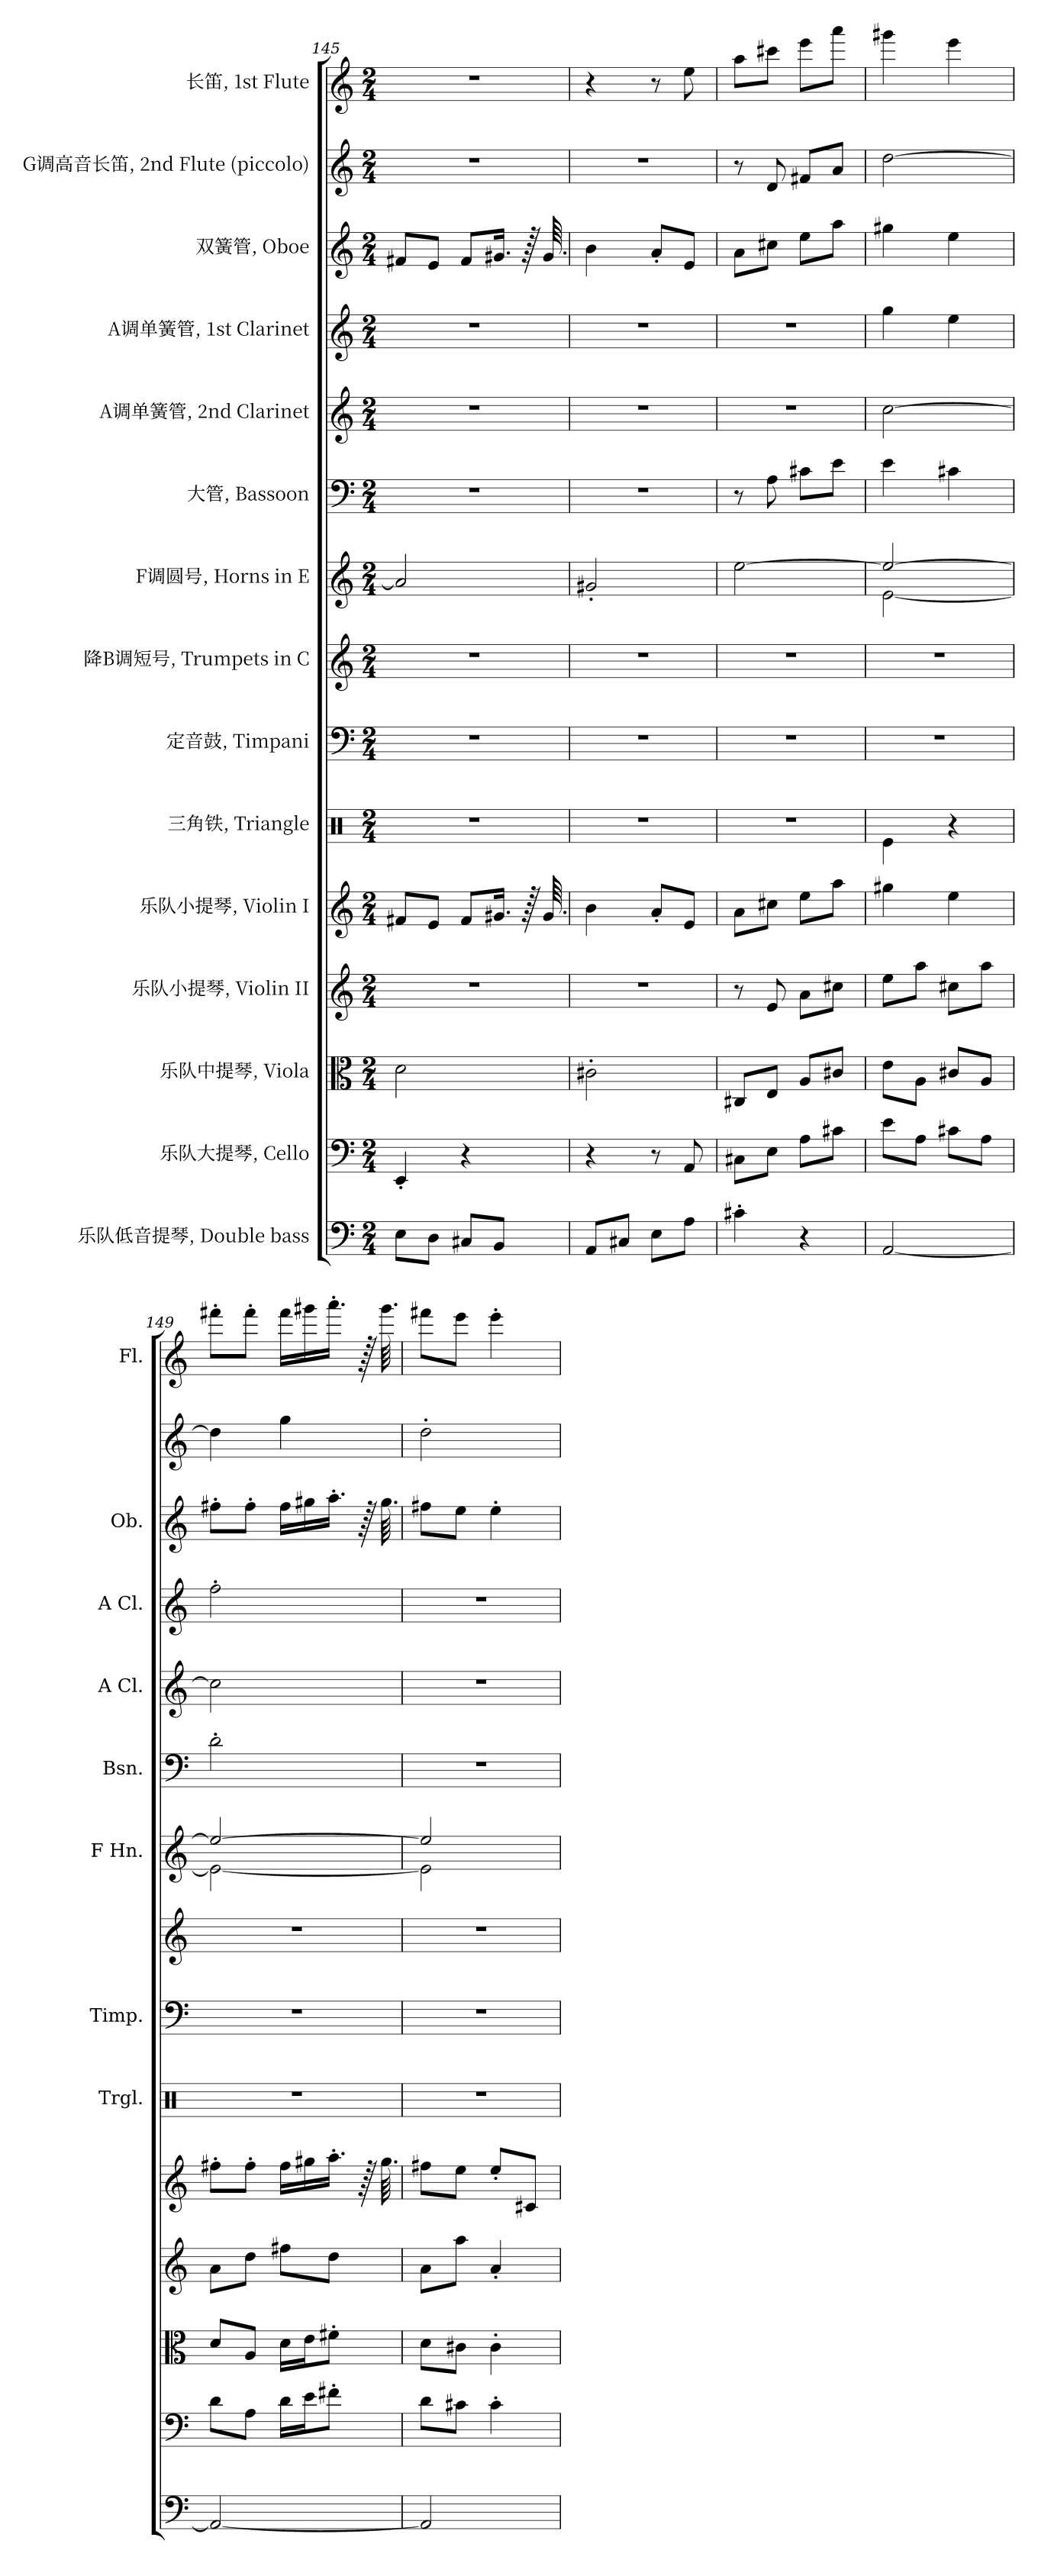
**kern	**kern	**kern	**kern	**kern	**kern	**kern	**kern	**kern	**kern	**kern	**kern	**kern	**kern	**kern
*part15	*part14	*part13	*part12	*part11	*part10	*part9	*part8	*part7	*part6	*part5	*part4	*part3	*part2	*part1
*staff15	*staff14	*staff13	*staff12	*staff11	*staff10	*staff9	*staff8	*staff7	*staff6	*staff5	*staff4	*staff3	*staff2	*staff1
*I"乐队低音提琴, Double bass	*I"乐队大提琴, Cello	*I"乐队中提琴, Viola	*I"乐队小提琴, Violin II	*I"乐队小提琴, Violin I	*I"三角铁, Triangle	*I"定音鼓, Timpani	*I"降B调短号, Trumpets in C	*I"F调圆号, Horns in E	*I"大管, Bassoon	*I"A调单簧管, 2nd Clarinet	*I"A调单簧管, 1st Clarinet	*I"双簧管, Oboe	*I"G调高音长笛, 2nd Flute (piccolo)	*I"长笛, 1st Flute
*	*	*	*	*	*I'Trgl.	*I'Timp.	*	*I'F Hn.	*I'Bsn.	*I'A Cl.	*I'A Cl.	*I'Ob.	*	*I'Fl.
*clefF4	*clefF4	*clefC3	*clefG2	*clefG2	*clefX	*clefF4	*clefG2	*clefG2	*clefF4	*clefG2	*clefG2	*clefG2	*clefG2	*clefG2
*ITrd7c12	*	*	*	*	*	*	*ITrd1c2	*ITrd4c7	*	*ITrd2c3	*ITrd2c3	*	*ITrd-4c-7	*
*k[]	*k[]	*k[]	*k[]	*k[]	*k[]	*k[]	*k[b-e-]	*k[b-]	*k[]	*k[f#c#g#]	*k[f#c#g#]	*k[]	*k[f#]	*k[]
*M2/4	*M2/4	*M2/4	*M2/4	*M2/4	*M2/4	*M2/4	*M2/4	*M2/4	*M2/4	*M2/4	*M2/4	*M2/4	*M2/4	*M2/4
=145	=145	=145	=145	=145	=145	=145	=145	=145	=145	=145	=145	=145	=145	=145
8EE\L	4EE'/	2d\	2r	8f#X/L	2r	2r	2r	2d/]	2r	2r	2r	8f#X/L	2r	2r
8DD\J	.	.	.	8e/J	.	.	.	.	.	.	.	8e/J	.	.
8CC#X/L	4r	.	.	8f#/L	.	.	.	.	.	.	.	8f#/L	.	.
8BBB/J	.	.	.	16.g#X/Jk	.	.	.	.	.	.	.	16.g#X/Jk	.	.
.	.	.	.	128r	.	.	.	.	.	.	.	128r	.	.
.	.	.	.	64.g#/	.	.	.	.	.	.	.	64.g#/	.	.
=146	=146	=146	=146	=146	=146	=146	=146	=146	=146	=146	=146	=146	=146	=146
8AAA/L	4r	2c#X'\	2r	4b\	2r	2r	2r	2c#X'/	2r	2r	2r	4b\	2r	4r
8CC#X/J	.	.	.	.	.	.	.	.	.	.	.	.	.	.
8EE\L	8r	.	.	8a'/L	.	.	.	.	.	.	.	8a'/L	.	8r
8AA\J	8AA/	.	.	8e/J	.	.	.	.	.	.	.	8e/J	.	8ee\
=147	=147	=147	=147	=147	=147	=147	=147	=147	=147	=147	=147	=147	=147	=147
4C#X'\	8C#X\L	8C#X/L	8r	8a\L	2r	2r	2r	[2a\	8r	2r	2r	8a\L	8r	8aa\L
.	8E\J	8E/J	8e/	8cc#X\J	.	.	.	.	8A\	.	.	8cc#X\J	8a/	8ccc#X\J
4r	8A\L	8A/L	8a\L	8ee\L	.	.	.	.	8c#X\L	.	.	8ee\L	8cc#X/L	8eee\L
.	8c#X\J	8c#X/J	8cc#X\J	8aa\J	.	.	.	.	8e\J	.	.	8aa\J	8ee/J	8aaa\J
=148	=148	=148	=148	=148	=148	=148	=148	=148	=148	=148	=148	=148	=148	=148
*	*	*	*	*	*	*	*	*^	*	*	*	*	*	*
[2AAA/	8e\L	8e\L	8ee\L	4gg#X\	4Re\	2r	2r	2a/_	[2A\	4e\	[2a\	4ee\	4gg#X\	[2aa\	4ggg#X\
.	8A\J	8A\J	8aa\J	.	.	.	.	.	.	.	.	.	.	.	.
.	8c#X\L	8c#X/L	8cc#X\L	4ee\	4r	.	.	.	.	4c#X\	.	4cc#\	4ee\	.	4eee\
.	8A\J	8A/J	8aa\J	.	.	.	.	.	.	.	.	.	.	.	.
!!LO:PB:g=z
=149	=149	=149	=149	=149	=149	=149	=149	=149	=149	=149	=149	=149	=149	=149	=149
2AAA/_	8d\L	8d/L	8a\L	8ff#X'\L	2r	2r	2r	2a/_	2A\_	2d'\	2a\]	2dd'\	8ff#X'\L	4aa\]	8fff#X'\L
.	8A\J	8A/J	8dd\J	8ff#'\J	.	.	.	.	.	.	.	.	8ff#'\J	.	8fff#'\J
.	16d\LL	16d\LL	8ff#X\L	16ff#\LL	.	.	.	.	.	.	.	.	16ff#\LL	4ddd\	16fff#\LL
.	16e\J	16e\J	.	16gg#X\	.	.	.	.	.	.	.	.	16gg#X\	.	16ggg#X\
.	8f#X'\J	8f#X'\J	8dd\J	16.aa'\JJ	.	.	.	.	.	.	.	.	16.aa'\JJ	.	16.aaa'\JJ
.	.	.	.	128r	.	.	.	.	.	.	.	.	128r	.	128r
.	.	.	.	64.gg#\	.	.	.	.	.	.	.	.	64.gg#\	.	64.ggg#\
=150	=150	=150	=150	=150	=150	=150	=150	=150	=150	=150	=150	=150	=150	=150	=150
2AAA/]	8d\L	8d\L	8a\L	8ff#X\L	2r	2r	2r	2a/]	2A\]	2r	2r	2r	8ff#X\L	2aa'\	8fff#X\L
.	8c#X\J	8c#X\J	8aa\J	8ee\J	.	.	.	.	.	.	.	.	8ee\J	.	8eee\J
.	4c#'\	4c#'\	4a'/	8ee'/L	.	.	.	.	.	.	.	.	4ee'\	.	4eee'\
.	.	.	.	8c#X/J	.	.	.	.	.	.	.	.	.	.	.
*	*	*	*	*	*	*	*	*v	*v	*	*	*	*	*	*
=	=	=	=	=	=	=	=	=	=	=	=	=	=	=
*-	*-	*-	*-	*-	*-	*-	*-	*-	*-	*-	*-	*-	*-	*-
